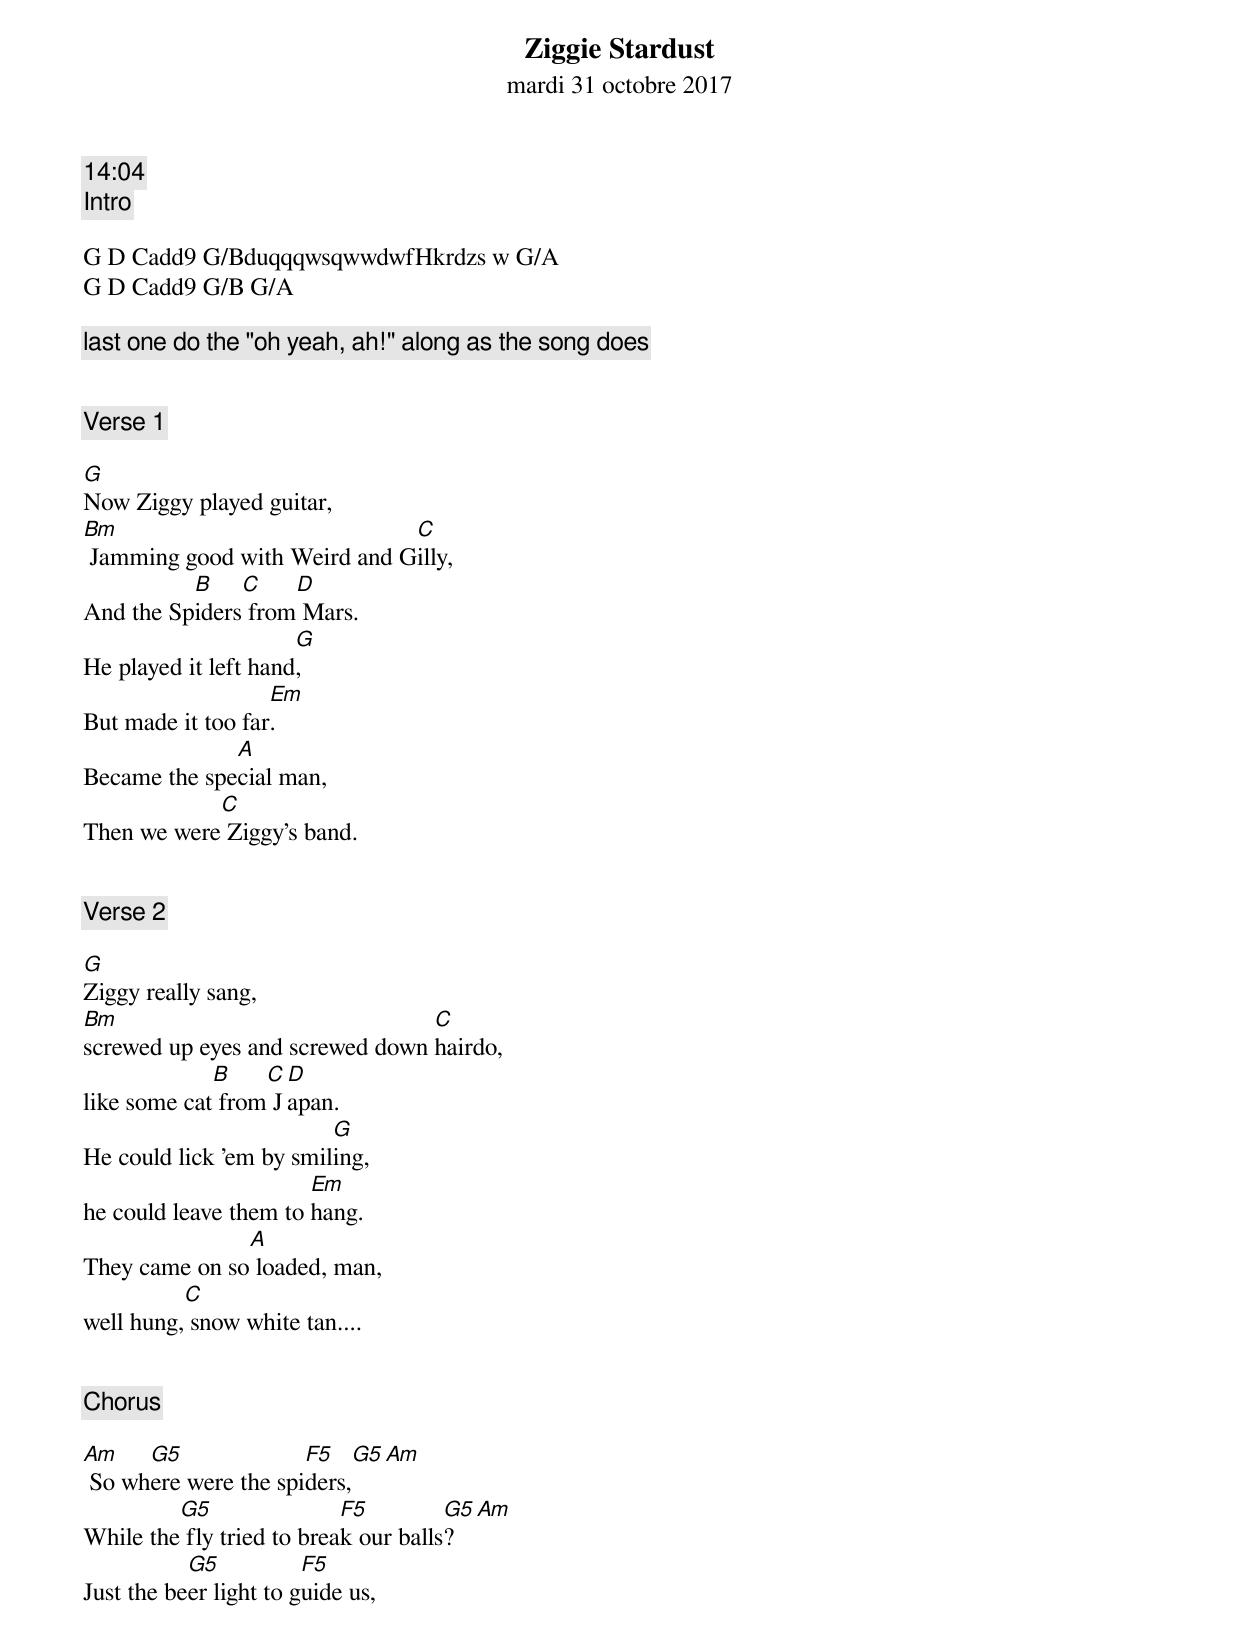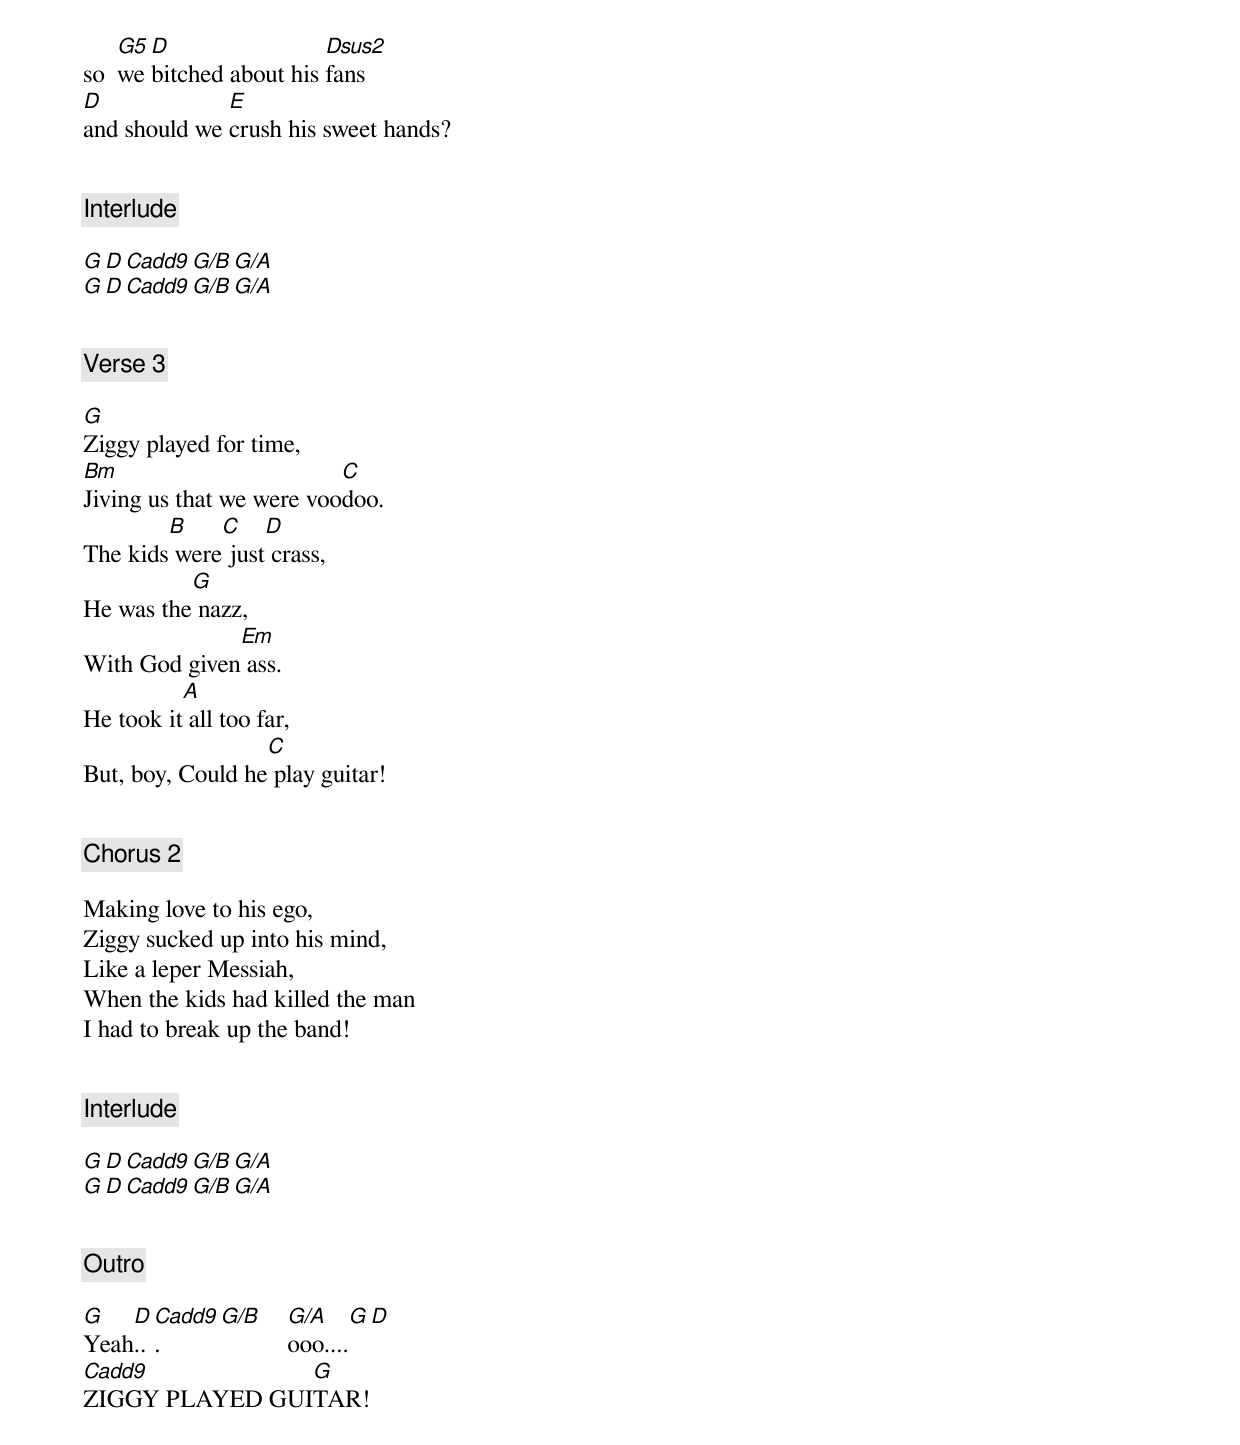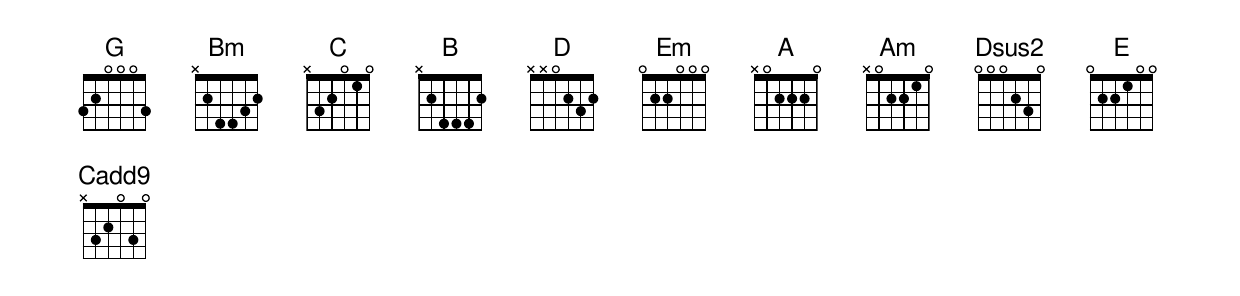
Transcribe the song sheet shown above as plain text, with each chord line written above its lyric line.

Ziggie Stardust
mardi 31 octobre 2017
14:04
[Intro]

G D Cadd9 G/BduqqqwsqwwdwfHkrdzs w G/A
G D Cadd9 G/B G/A

last one do the "oh yeah, ah!" along as the song does


[Verse 1]

G
Now Ziggy played guitar,
Bm                            C
 Jamming good with Weird and Gilly,
          B    C    D
And the Spiders from Mars.
                      G
He played it left hand,
                   Em
But made it too far.
              A
Became the special man,
            C
Then we were Ziggy's band.


[Verse 2]

G
Ziggy really sang,
Bm                               C
screwed up eyes and screwed down hairdo,
             B    C D
like some cat from Japan.
                         G
He could lick 'em by smiling,
                       Em
he could leave them to hang.
               A
They came on so loaded, man,
          C
well hung, snow white tan....


[Chorus]

Am    G5              F5    G5 Am
 So where were the spiders,
         G5                F5         G5 Am
While the fly tried to break our balls?
           G5           F5
Just the beer light to guide us,
    G5 D                 Dsus2
so  we bitched about his fans
D             E
and should we crush his sweet hands?


[Interlude]

G D Cadd9 G/B G/A
G D Cadd9 G/B G/A


[Verse 3]

G
Ziggy played for time,
Bm                        C
Jiving us that we were voodoo.
        B    C    D
The kids were just crass,
          G
He was the nazz,
              Em
With God given ass.
          A
He took it all too far,
                  C
But, boy, Could he play guitar!


[Chorus 2]

Making love to his ego,
Ziggy sucked up into his mind,
Like a leper Messiah,
When the kids had killed the man
I had to break up the band!


[Interlude]

G D Cadd9 G/B G/A
G D Cadd9 G/B G/A


[Outro]

G   D Cadd9 G/B G/A    G D
Yeah...         ooo....
Cadd9           G
ZIGGY PLAYED GUITAR!
